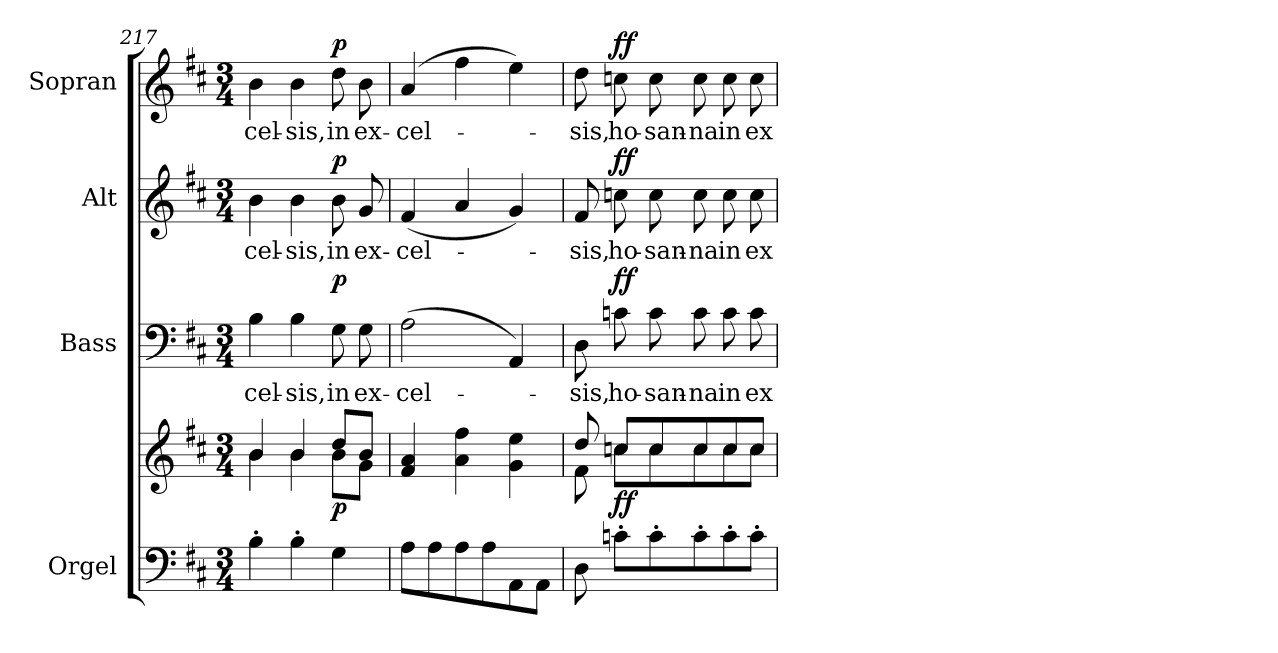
**kern	**kern	**dynam	**kern	**text	**dynam	**kern	**text	**dynam	**kern	**text	**dynam
*part4	*part4	*part4	*part3	*part3	*part3	*part2	*part2	*part2	*part1	*part1	*part1
*staff5	*staff4	*staff4/5	*staff3	*staff3	*staff3	*staff2	*staff2	*staff2	*staff1	*staff1	*staff1
*I"Orgel	*	*	*I"Bass	*	*	*I"Alt	*	*	*I"Sopran	*	*
*	*	*	*I'B.	*	*	*I'A.	*	*	*I'S.	*	*
*clefF4	*clefG2	*	*clefF4	*	*	*clefG2	*	*	*clefG2	*	*
*k[f#c#]	*k[f#c#]	*	*k[f#c#]	*	*	*k[f#c#]	*	*	*k[f#c#]	*	*
*D:	*D:	*	*D:	*	*	*D:	*	*	*D:	*	*
*M3/4	*M3/4	*	*M3/4	*	*	*M3/4	*	*	*M3/4	*	*
=217	=217	=217	=217	=217	=217	=217	=217	=217	=217	=217	=217
*	*^	*	*	*	*	*	*	*	*	*	*
!	!	!	!	!	!LO:LY:b	!	!	!LO:LY:b	!	!	!LO:LY:b	!
4B'>\	4b/	4b\	.	4B\	-cel-	.	4b\	-cel-	.	4b\	-cel-	.
!	!	!	!	!	!LO:LY:b	!	!	!LO:LY:b	!	!	!LO:LY:b	!
4B'>\	4b/	4b\	.	4B\	-sis,	.	4b\	-sis,	.	4b\	-sis,	.
!	!	!	!LO:DY:b	!	!LO:LY:b	!LO:DY:a	!	!LO:LY:b	!LO:DY:a	!	!LO:LY:b	!LO:DY:a
4G\	8dd/L	8b\L	p	8G\	in	p	8b\	in	p	8dd\	in	p
!	!	!	!	!	!LO:LY:b	!	!	!LO:LY:b	!	!	!LO:LY:b	!
.	8b/J	8g\J	.	8G\	ex-	.	8g/	ex-	.	8b\	ex-	.
=218	=218	=218	=218	=218	=218	=218	=218	=218	=218	=218	=218	=218
!	!	!	!	!	!LO:LY:b	!	!	!LO:LY:b	!	!	!LO:LY:b	!
*	*v	*v	*	*	*	*	*	*	*	*	*	*
8A\L	4f#/ 4a/	.	(>2A\	-cel-	.	(<4f#/	-cel-	.	(4a/	-cel-	.
8A\	.	.	.	.	.	.	.	.	.	.	.
8A\	4a\ 4ff#\	.	.	.	.	4a/	.	.	4ff#\	.	.
8A\	.	.	.	.	.	.	.	.	.	.	.
8AA\	4g\ 4ee\	.	4AA/)	.	.	4g/)	.	.	4ee\)	.	.
8AA\J	.	.	.	.	.	.	.	.	.	.	.
!!LO:PB:g=z
=219	=219	=219	=219	=219	=219	=219	=219	=219	=219	=219	=219
*	*^	*	*	*	*	*	*	*	*	*	*
!	!	!	!	!	!LO:LY:b	!	!	!LO:LY:b	!	!	!LO:LY:b	!
8D\	8dd/	8f#\	.	8D\	-sis,	.	8f#/	-sis,	.	8dd\	-sis,	.
!	!	!	!LO:DY:b	!	!LO:LY:b	!LO:DY:a	!	!LO:LY:b	!LO:DY:a	!	!LO:LY:b	!LO:DY:a
8cn'>\L	8ccn/L	8cc\L	ff	8cn\	ho-	ff	8ccn\	ho-	ff	8ccn\	ho-	ff
!	!	!	!	!	!LO:LY:b	!	!	!LO:LY:b	!	!	!LO:LY:b	!
8c'>\	8cc/	8cc\	.	8c\	-san-	.	8cc\	-san-	.	8cc\	-san-	.
!	!	!	!	!	!LO:LY:b	!	!	!LO:LY:b	!	!	!LO:LY:b	!
8c'>\	8cc/	8cc\	.	8c\	-na	.	8cc\	-na	.	8cc\	-na	.
!	!	!	!	!	!LO:LY:b	!	!	!LO:LY:b	!	!	!LO:LY:b	!
8c'>\	8cc/	8cc\	.	8c\	in	.	8cc\	in	.	8cc\	in	.
!	!	!	!	!	!LO:LY:b	!	!	!LO:LY:b	!	!	!LO:LY:b	!
8c'>\J	8cc/J	8cc\J	.	8c\	ex-	.	8cc\	ex-	.	8cc\	ex-	.
*	*v	*v	*	*	*	*	*	*	*	*	*	*
=	=	=	=	=	=	=	=	=	=	=	=
*-	*-	*-	*-	*-	*-	*-	*-	*-	*-	*-	*-
